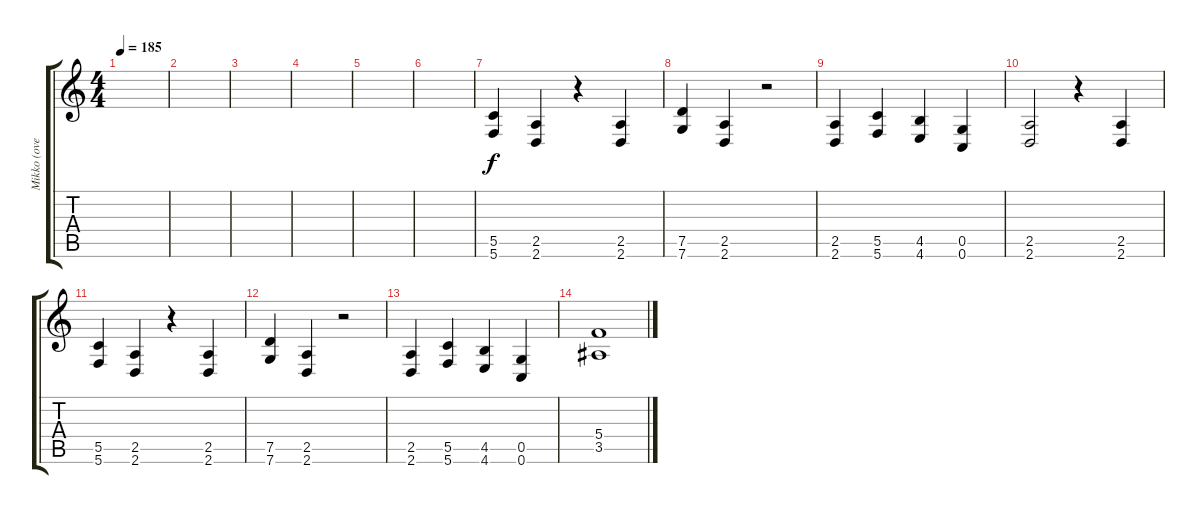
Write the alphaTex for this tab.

\track ("Mikko (overdub)" "Mikko (ove") {instrument overdrivenguitar}
\staff {score tabs}
\tuning (D4 A3 F3 C3 G2 C2) {hide}
\ts (4 4)
\tempo 185
\clef g2
\ks c
|
|
|
|
|
|
(5.5 5.6).4 (2.5 2.6).4 r.4 (2.5 2.6).4 |
(7.5 7.6).4 (2.5 2.6).4 r.2 |
(2.5 2.6).4 (5.5 5.6).4 (4.5 4.6).4 (0.5 0.6).4 |
(2.5 2.6).2 r.4 (2.5 2.6).4 |
(5.5 5.6).4 (2.5 2.6).4 r.4 (2.5 2.6).4 |
(7.5 7.6).4 (2.5 2.6).4 r.2 |
(2.5 2.6).4 (5.5 5.6).4 (4.5 4.6).4 (0.5 0.6).4 |
(5.4 3.5).1{volume 0}
